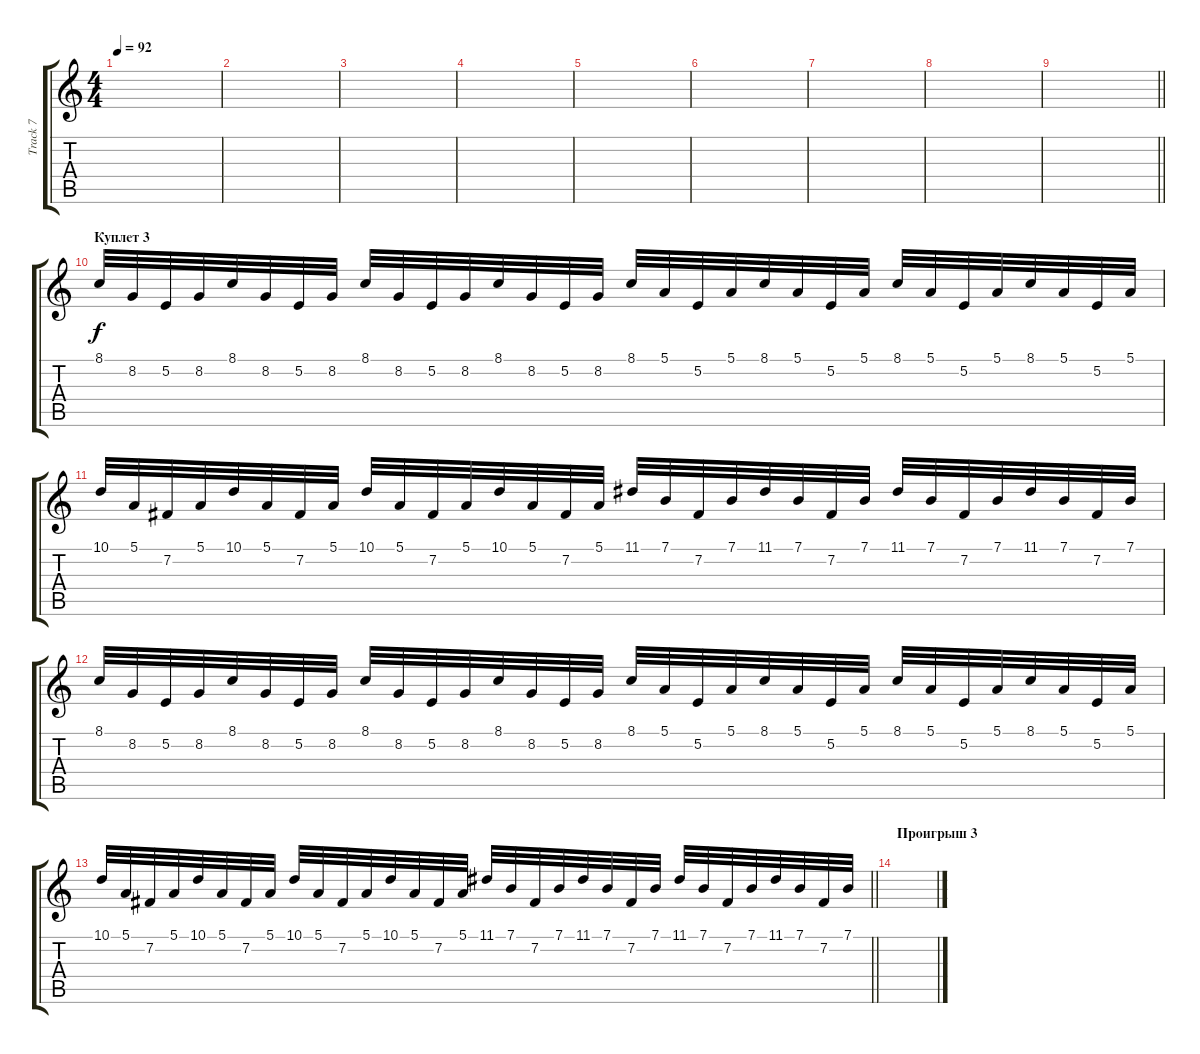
\track ("Track 7" "Track 7") {instrument violin}
\staff {score tabs}
\tuning (E4 B3 G3 D3 A2 E2) {hide}
\ts (4 4)
\tempo 92
\clef g2
\ks c
|
|
|
|
|
|
|
|
\barLineRight lightlight
|
\section ("" "Куплет 3")
8.1.32{volume 14} 8.2.32 5.2.32 8.2.32 8.1.32 8.2.32 5.2.32 8.2.32 8.1.32 8.2.32 5.2.32 8.2.32 8.1.32 8.2.32 5.2.32 8.2.32 8.1.32 5.1.32 5.2.32 5.1.32 8.1.32 5.1.32 5.2.32 5.1.32 8.1.32 5.1.32 5.2.32 5.1.32 8.1.32 5.1.32 5.2.32 5.1.32 |
10.1.32 5.1.32 7.2.32 5.1.32 10.1.32 5.1.32 7.2.32 5.1.32 10.1.32 5.1.32 7.2.32 5.1.32 10.1.32 5.1.32 7.2.32 5.1.32 11.1.32 7.1.32 7.2.32 7.1.32 11.1.32 7.1.32 7.2.32 7.1.32 11.1.32 7.1.32 7.2.32 7.1.32 11.1.32 7.1.32 7.2.32 7.1.32 |
8.1.32{volume 14} 8.2.32 5.2.32 8.2.32 8.1.32 8.2.32 5.2.32 8.2.32 8.1.32 8.2.32 5.2.32 8.2.32 8.1.32 8.2.32 5.2.32 8.2.32 8.1.32 5.1.32 5.2.32 5.1.32 8.1.32 5.1.32 5.2.32 5.1.32 8.1.32 5.1.32 5.2.32 5.1.32 8.1.32 5.1.32 5.2.32 5.1.32 |
\barLineRight lightlight
10.1.32 5.1.32 7.2.32 5.1.32 10.1.32 5.1.32 7.2.32 5.1.32 10.1.32 5.1.32 7.2.32 5.1.32 10.1.32 5.1.32 7.2.32 5.1.32 11.1.32 7.1.32 7.2.32 7.1.32 11.1.32 7.1.32 7.2.32 7.1.32 11.1.32 7.1.32 7.2.32 7.1.32 11.1.32 7.1.32 7.2.32 7.1.32 |
\section ("" "Проигрыш 3")
